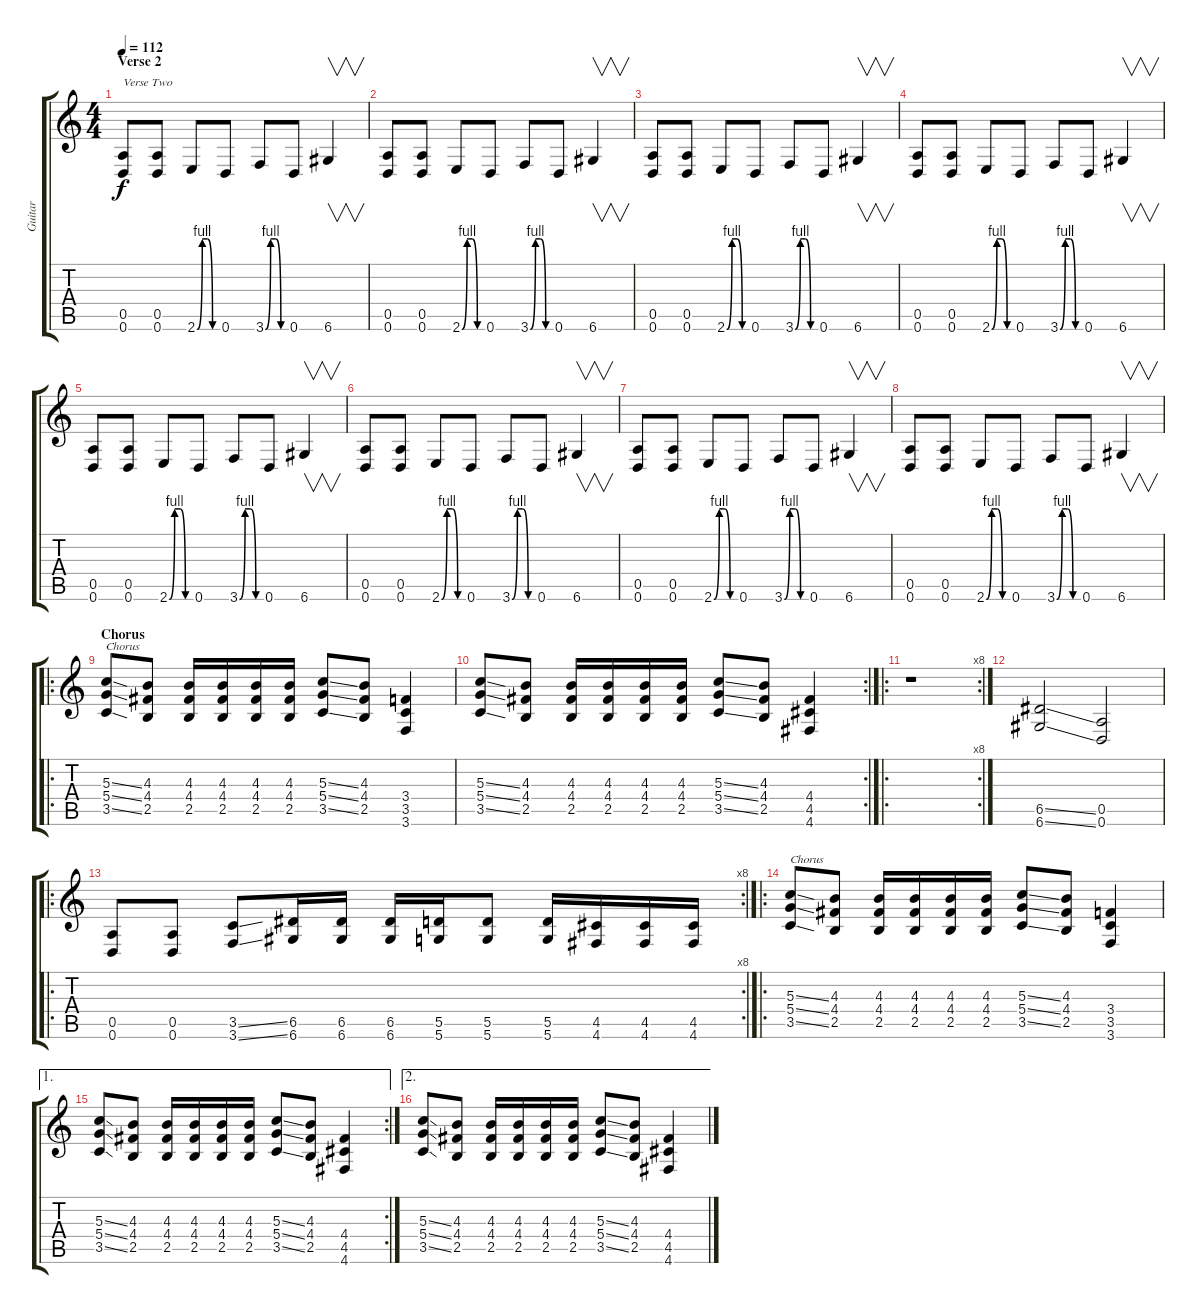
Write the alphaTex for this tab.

\track ("Guitar " "Guitar ") {instrument distortionguitar}
\staff {score tabs}
\tuning (E4 B3 G3 D3 A2 D2) {hide}
\ts (4 4)
\section ("" "Verse 2")
\tempo 112
\clef g2
\ks c
(0.5 0.6).8{txt "Verse Two" dy f} (0.5 0.6).8 2.6{be (custom 0 0 15 4 30 4 45 0 60 0)}.8 0.6.8 3.6{be (custom 0 0 15 4 30 4 45 0 60 0)}.8 0.6.8 6.6.4{v} |
(0.5 0.6).8 (0.5 0.6).8 2.6{be (custom 0 0 15 4 30 4 45 0 60 0)}.8 0.6.8 3.6{be (custom 0 0 15 4 30 4 45 0 60 0)}.8 0.6.8 6.6.4{v} |
(0.5 0.6).8 (0.5 0.6).8 2.6{be (custom 0 0 15 4 30 4 45 0 60 0)}.8 0.6.8 3.6{be (custom 0 0 15 4 30 4 45 0 60 0)}.8 0.6.8 6.6.4{v} |
(0.5 0.6).8 (0.5 0.6).8 2.6{be (custom 0 0 15 4 30 4 45 0 60 0)}.8 0.6.8 3.6{be (custom 0 0 15 4 30 4 45 0 60 0)}.8 0.6.8 6.6.4{v} |
(0.5 0.6).8 (0.5 0.6).8 2.6{be (custom 0 0 15 4 30 4 45 0 60 0)}.8 0.6.8 3.6{be (custom 0 0 15 4 30 4 45 0 60 0)}.8 0.6.8 6.6.4{v} |
(0.5 0.6).8 (0.5 0.6).8 2.6{be (custom 0 0 15 4 30 4 45 0 60 0)}.8 0.6.8 3.6{be (custom 0 0 15 4 30 4 45 0 60 0)}.8 0.6.8 6.6.4{v} |
(0.5 0.6).8 (0.5 0.6).8 2.6{be (custom 0 0 15 4 30 4 45 0 60 0)}.8 0.6.8 3.6{be (custom 0 0 15 4 30 4 45 0 60 0)}.8 0.6.8 6.6.4{v} |
(0.5 0.6).8 (0.5 0.6).8 2.6{be (custom 0 0 15 4 30 4 45 0 60 0)}.8 0.6.8 3.6{be (custom 0 0 15 4 30 4 45 0 60 0)}.8 0.6.8 6.6.4{v} |
\ro
\section ("" "Chorus")
(5.3{ss} 5.4{ss} 3.5{ss}).8{txt "Chorus"} (4.3 4.4 2.5).8 (4.3 4.4 2.5).16 (4.3 4.4 2.5).16 (4.3 4.4 2.5).16 (4.3 4.4 2.5).16 (5.3{ss} 5.4{ss} 3.5{ss}).8 (4.3 4.4 2.5).8 (3.4 3.5 3.6).4 |
\rc 2
(5.3{ss} 5.4{ss} 3.5{ss}).8 (4.3 4.4 2.5).8 (4.3 4.4 2.5).16 (4.3 4.4 2.5).16 (4.3 4.4 2.5).16 (4.3 4.4 2.5).16 (5.3{ss} 5.4{ss} 3.5{ss}).8 (4.3 4.4 2.5).8 (4.4 4.5 4.6).4 |
\ro
\rc 8
r.1 |
(6.5{ss} 6.6{ss}).2 (0.5 0.6).2 |
\ro
\rc 8
(0.5 0.6).8 (0.5 0.6).8 (3.5{ss} 3.6{ss}).8 (6.5 6.6).16 (6.5 6.6).16 (6.5 6.6).16 (5.5 5.6).16 (5.5 5.6).8 (5.5 5.6).16 (4.5 4.6).16 (4.5 4.6).16 (4.5 4.6).16 |
\ro
(5.3{ss} 5.4{ss} 3.5{ss}).8{txt "Chorus"} (4.3 4.4 2.5).8 (4.3 4.4 2.5).16 (4.3 4.4 2.5).16 (4.3 4.4 2.5).16 (4.3 4.4 2.5).16 (5.3{ss} 5.4{ss} 3.5{ss}).8 (4.3 4.4 2.5).8 (3.4 3.5 3.6).4 |
\ae 1
\rc 2
(5.3{ss} 5.4{ss} 3.5{ss}).8 (4.3 4.4 2.5).8 (4.3 4.4 2.5).16 (4.3 4.4 2.5).16 (4.3 4.4 2.5).16 (4.3 4.4 2.5).16 (5.3{ss} 5.4{ss} 3.5{ss}).8 (4.3 4.4 2.5).8 (4.4 4.5 4.6).4 |
\ae 2
(5.3{ss} 5.4{ss} 3.5{ss}).8 (4.3 4.4 2.5).8 (4.3 4.4 2.5).16 (4.3 4.4 2.5).16 (4.3 4.4 2.5).16 (4.3 4.4 2.5).16 (5.3{ss} 5.4{ss} 3.5{ss}).8 (4.3 4.4 2.5).8 (4.4 4.5 4.6).4
